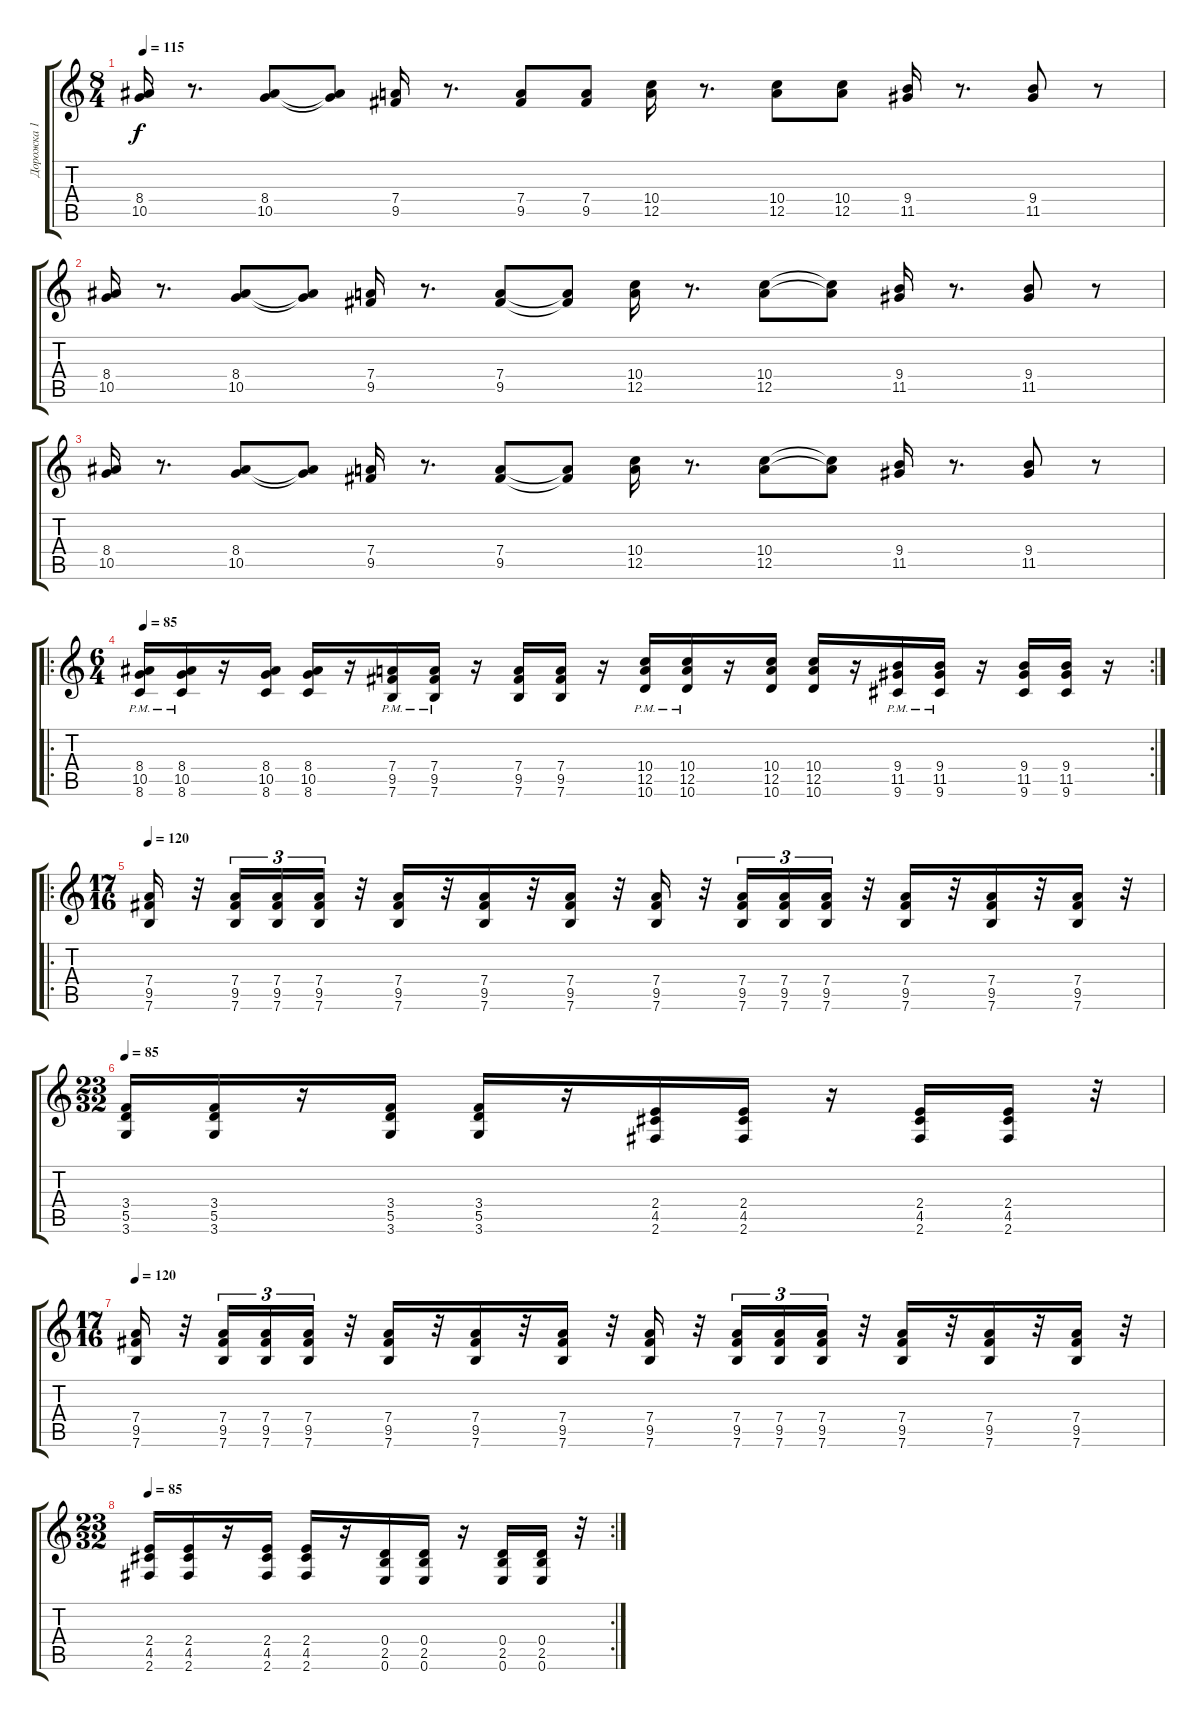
\track ("Дорожка 1" "Дорожка 1") {instrument overdrivenguitar}
\staff {score tabs}
\tuning (E4 B3 G3 D3 A2 E2) {hide}
\ts (8 4)
\tempo 115
\clef g2
\ks c
(8.4 10.5).16{dy f} r.8{d} (8.4 10.5).8 (8.4{t} 10.5{t}).8 (7.4 9.5).16 r.8{d} (7.4 9.5).8 (7.4 9.5).8 (10.4 12.5).16 r.8{d} (10.4 12.5).8 (10.4 12.5).8 (9.4 11.5).16 r.8{d} (9.4 11.5).8 r.8 |
(8.4 10.5).16 r.8{d} (8.4 10.5).8 (8.4{t} 10.5{t}).8 (7.4 9.5).16 r.8{d} (7.4 9.5).8 (7.4{t} 9.5{t}).8 (10.4 12.5).16 r.8{d} (10.4 12.5).8 (10.4{t} 12.5{t}).8 (9.4 11.5).16 r.8{d} (9.4 11.5).8 r.8 |
(8.4 10.5).16 r.8{d} (8.4 10.5).8 (8.4{t} 10.5{t}).8 (7.4 9.5).16 r.8{d} (7.4 9.5).8 (7.4{t} 9.5{t}).8 (10.4 12.5).16 r.8{d} (10.4 12.5).8 (10.4{t} 12.5{t}).8 (9.4 11.5).16 r.8{d} (9.4 11.5).8 r.8 |
\ro
\rc 2
\ts (6 4)
\tempo 85
(8.4{pm} 10.5{pm} 8.6{pm}).16{instrument overdrivenguitar} (8.4{pm} 10.5{pm} 8.6{pm}).16 r.16 (8.4 10.5 8.6).16 (8.4 10.5 8.6).16 r.16 (7.4{pm} 9.5{pm} 7.6{pm}).16 (7.4{pm} 9.5{pm} 7.6{pm}).16 r.16 (7.4 9.5 7.6).16 (7.4 9.5 7.6).16 r.16 (10.4{pm} 12.5{pm} 10.6{pm}).16 (10.4{pm} 12.5{pm} 10.6{pm}).16 r.16 (10.4 12.5 10.6).16 (10.4 12.5 10.6).16 r.16 (9.4{pm} 11.5{pm} 9.6{pm}).16 (9.4{pm} 11.5{pm} 9.6{pm}).16 r.16 (9.4 11.5 9.6).16 (9.4 11.5 9.6).16 r.16 |
\ro
\ts (17 16)
\tempo 120
(7.4 9.5 7.6).16 r.32 (7.4 9.5 7.6).16{tu (3 2)} (7.4 9.5 7.6).16{tu (3 2)} (7.4 9.5 7.6).16{tu (3 2)} r.32 (7.4 9.5 7.6).16 r.32 (7.4 9.5 7.6).16 r.32 (7.4 9.5 7.6).16 r.32 (7.4 9.5 7.6).16 r.32 (7.4 9.5 7.6).16{tu (3 2)} (7.4 9.5 7.6).16{tu (3 2)} (7.4 9.5 7.6).16{tu (3 2)} r.32 (7.4 9.5 7.6).16 r.32 (7.4 9.5 7.6).16 r.32 (7.4 9.5 7.6).16 r.32 |
\ts (23 32)
\tempo 85
(3.4 5.5 3.6).16 (3.4 5.5 3.6).16 r.16 (3.4 5.5 3.6).16 (3.4 5.5 3.6).16 r.16 (2.4 4.5 2.6).16 (2.4 4.5 2.6).16 r.16 (2.4 4.5 2.6).16 (2.4 4.5 2.6).16 r.32 |
\ts (17 16)
\tempo 120
(7.4 9.5 7.6).16 r.32 (7.4 9.5 7.6).16{tu (3 2)} (7.4 9.5 7.6).16{tu (3 2)} (7.4 9.5 7.6).16{tu (3 2)} r.32 (7.4 9.5 7.6).16 r.32 (7.4 9.5 7.6).16 r.32 (7.4 9.5 7.6).16 r.32 (7.4 9.5 7.6).16 r.32 (7.4 9.5 7.6).16{tu (3 2)} (7.4 9.5 7.6).16{tu (3 2)} (7.4 9.5 7.6).16{tu (3 2)} r.32 (7.4 9.5 7.6).16 r.32 (7.4 9.5 7.6).16 r.32 (7.4 9.5 7.6).16 r.32 |
\rc 2
\ts (23 32)
\tempo 85
(2.4 4.5 2.6).16 (2.4 4.5 2.6).16 r.16 (2.4 4.5 2.6).16 (2.4 4.5 2.6).16 r.16 (0.4 2.5 0.6).16 (0.4 2.5 0.6).16 r.16 (0.4 2.5 0.6).16 (0.4 2.5 0.6).16 r.32
